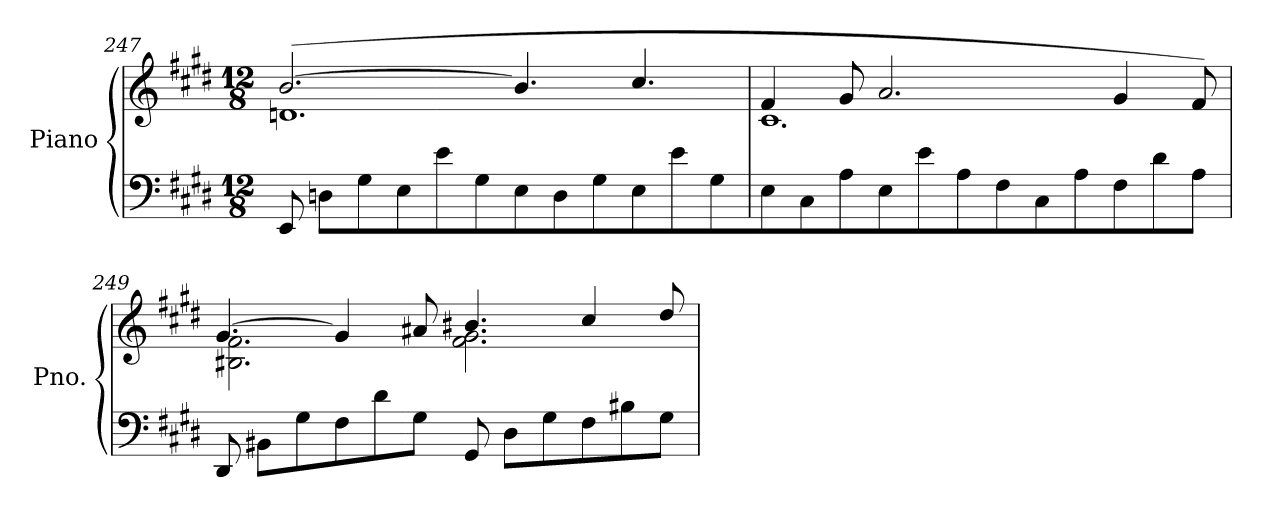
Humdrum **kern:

**kern	**kern
*part1	*part1
*staff2	*staff1
*I"Piano	*
*I'Pno.	*
*clefF4	*clefG2
*k[f#c#g#d#]	*k[f#c#g#d#]
*M12/8	*M12/8
=247	=247
*	*^
8EE/	([2.b/	1.dn
8Dn\L	.	.
8G#\	.	.
8E\	.	.
8e\	.	.
8G#\	.	.
8E\	4.b/]	.
8D\	.	.
8G#\	.	.
8E\	4.cc#/	.
8e\	.	.
8G#\	.	.
=248	=248	=248
8E\	4f#/	1.c#
8C#\	.	.
8A\	8g#/	.
8E\	2.a/	.
8e\	.	.
8A\	.	.
8F#\	.	.
8C#\	.	.
8A\	.	.
8F#\	4g#/	.
8d#\	.	.
8A\J	8f#/)	.
!!LO:LB:g=z	!!
=249	=249	=249
8DD#/	[4.g#/	2.B#X\ 2.f#\
8BB#X\L	.	.
8G#\	.	.
8F#\	4g#/]	.
8d#\	.	.
8G#\J	8a#X/	.
*	*MM111	*
8GG#/	4.b#X/	2.f#\ 2.g#\
8D#\L	.	.
8G#\	.	.
*	*MM108	*
8F#\	4cc#/	.
8B#X\	.	.
8G#\J	8dd#/	.
*	*v	*v
=	=
*-	*-
